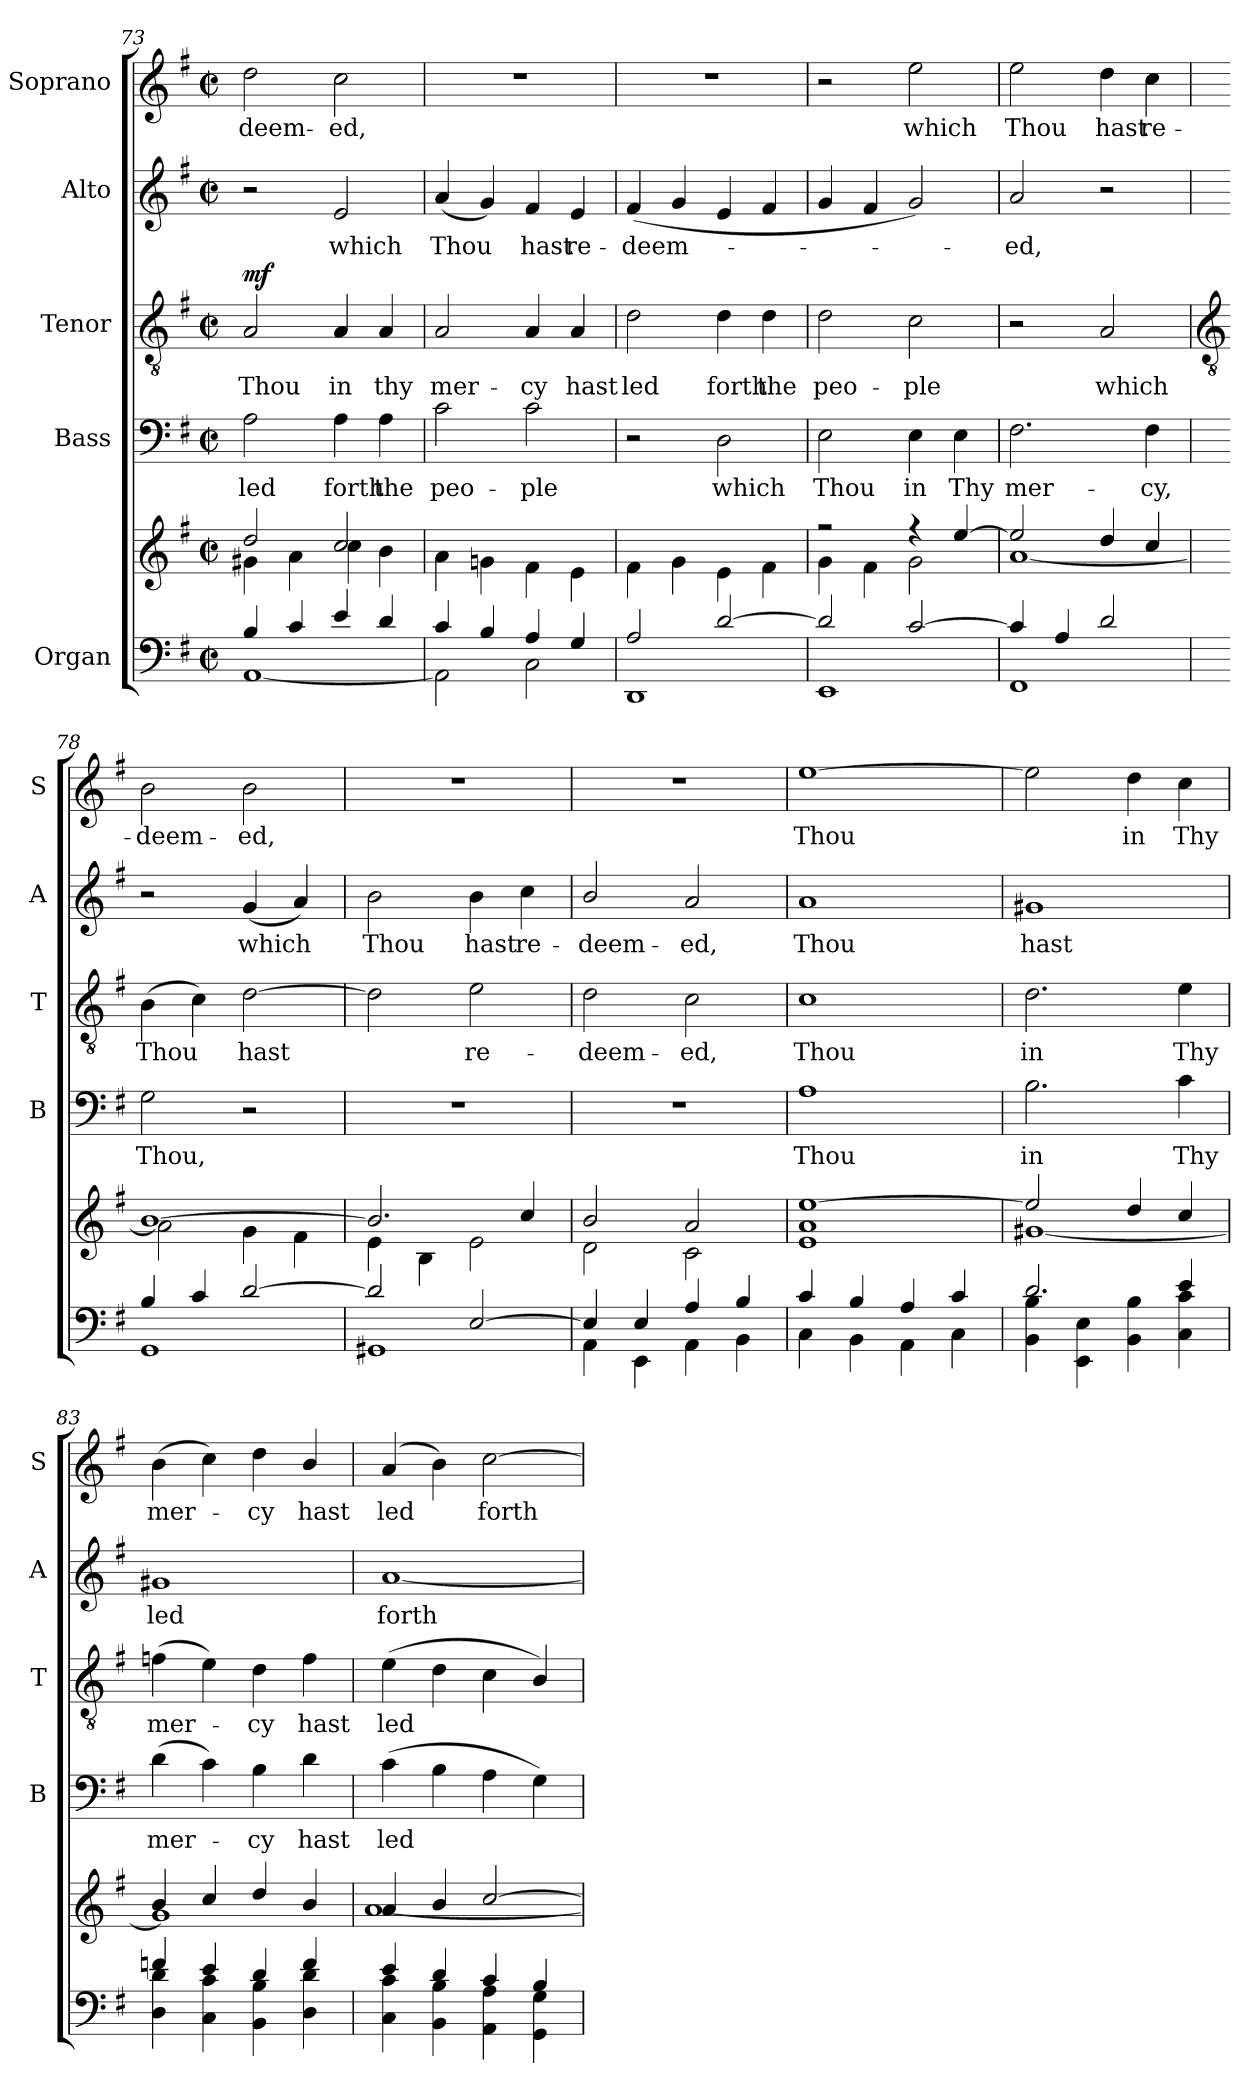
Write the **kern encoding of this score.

**kern	**kern	**kern	**text	**kern	**text	**dynam	**kern	**text	**kern	**text
*part5	*part5	*part4	*part4	*part3	*part3	*part3	*part2	*part2	*part1	*part1
*staff6	*staff5	*staff4	*staff4	*staff3	*staff3	*staff3	*staff2	*staff2	*staff1	*staff1
*I"Organ	*	*I"Bass	*	*I"Tenor	*	*	*I"Alto	*	*I"Soprano	*
*	*	*I'B	*	*I'T	*	*	*I'A	*	*I'S	*
*clefF4	*clefG2	*clefF4	*	*clefGv2	*	*	*clefG2	*	*clefG2	*
*k[f#]	*k[f#]	*k[f#]	*	*k[f#]	*	*	*k[f#]	*	*k[f#]	*
*G:	*G:	*G:	*	*G:	*	*	*G:	*	*G:	*
*M2/2	*M2/2	*M2/2	*	*M2/2	*	*	*M2/2	*	*M2/2	*
*met(c|)	*met(c|)	*met(c|)	*	*met(c|)	*	*	*met(c|)	*	*met(c|)	*
=73	=73	=73	=73	=73	=73	=73	=73	=73	=73	=73
*^	*^	*	*	*	*	*	*	*	*	*
!	!	!	!	!	!LO:LY:b	!	!LO:LY:b	!LO:DY:b	!	!	!	!LO:LY:b
4B/	[1AA\	2dd/	4g#X\	2A	led	2A	Thou	mf	2r	.	2dd	-deem-
4c/	.	.	4a\	.	.	.	.	.	.	.	.	.
!	!	!	!	!	!LO:LY:b	!	!LO:LY:b	!	!	!LO:LY:b	!	!LO:LY:b
4e/	.	2cc/	4cc\	4A	forth	4A	in	.	2e	which	2cc	-ed,
!	!	!	!	!	!LO:LY:b	!	!LO:LY:b	!	!	!	!	!
4d/	.	.	4b\	4A	the	4A	thy	.	.	.	.	.
=74	=74	=74	=74	=74	=74	=74	=74	=74	=74	=74	=74	=74
!	!	!	!	!	!LO:LY:b	!	!LO:LY:b	!	!	!LO:LY:b	!	!
4c/	2AA\]	1ryy	4a\	2c	peo-	2A	mer-	.	(<4a	Thou	1r	.
4B/	.	.	4gn\	.	.	.	.	.	4g)	.	.	.
!	!	!	!	!	!LO:LY:b	!	!LO:LY:b	!	!	!LO:LY:b	!	!
4A/	2C\	.	4f#\	2c	-ple	4A	-cy	.	4f#	hast	.	.
!	!	!	!	!	!	!	!LO:LY:b	!	!	!LO:LY:b	!	!
4G/	.	.	4e\	.	.	4A	hast	.	4e	re-	.	.
=75	=75	=75	=75	=75	=75	=75	=75	=75	=75	=75	=75	=75
!	!	!	!	!	!	!	!LO:LY:b	!	!	!LO:LY:b	!	!
2A/	1DD\	1ryy	4f#\	2r	.	2d	led	.	(<4f#	-deem-	1r	.
.	.	.	4g\	.	.	.	.	.	4g	.	.	.
!	!	!	!	!	!LO:LY:b	!	!LO:LY:b	!	!	!	!	!
[2d/	.	.	4e\	2D	which	4d	forth	.	4e	.	.	.
!	!	!	!	!	!	!	!LO:LY:b	!	!	!	!	!
.	.	.	4f#\	.	.	4d	the	.	4f#	.	.	.
=76	=76	=76	=76	=76	=76	=76	=76	=76	=76	=76	=76	=76
!	!	!	!	!	!LO:LY:b	!	!LO:LY:b	!	!	!	!	!
2d/]	1EE\	2r	4g\	2E	Thou	2d	peo-	.	4g	.	2r	.
.	.	.	4f#\	.	.	.	.	.	4f#	.	.	.
!	!	!	!	!	!LO:LY:b	!	!LO:LY:b	!	!	!	!	!LO:LY:b
[2c/	.	4r	2g\	4E	in	2c	-ple	.	2g)	.	2ee	which
!	!	!	!	!	!LO:LY:b	!	!	!	!	!	!	!
.	.	[4ee/	.	4E	Thy	.	.	.	.	.	.	.
=77	=77	=77	=77	=77	=77	=77	=77	=77	=77	=77	=77	=77
!	!	!	!	!	!LO:LY:b	!	!	!	!	!LO:LY:b	!	!LO:LY:b
4c/]	1FF#\	2ee/]	[1a\	2.F#	mer-	2r	.	.	2a	ed,	2ee	Thou
4A/	.	.	.	.	.	.	.	.	.	.	.	.
!	!	!	!	!	!	!	!LO:LY:b	!	!	!	!	!LO:LY:b
2d/	.	4dd/	.	.	.	2A	which	.	2r	.	4dd	hast
!	!	!	!	!	!LO:LY:b	!	!	!	!	!	!	!LO:LY:b
.	.	4cc/	.	4F#	-cy,	.	.	.	.	.	4cc	re-
!!LO:LB:g=z
=78	=78	=78	=78	=78	=78	=78	=78	=78	=78	=78	=78	=78
*	*	*	*	*	*	*clefGv2	*	*	*	*	*	*
!	!	!	!	!	!LO:LY:b	!	!LO:LY:b	!	!	!	!	!LO:LY:b
4B/	1GG\	[1b/	2a\]	2G	Thou,	(>4B	Thou	.	2r	.	2b	-deem-
4c/	.	.	.	.	.	4c)	.	.	.	.	.	.
!	!	!	!	!	!	!	!LO:LY:b	!	!	!LO:LY:b	!	!LO:LY:b
[2d/	.	.	4g\	2r	.	[2d	hast	.	(<4g	which	2b	-ed,
.	.	.	4f#\	.	.	.	.	.	4a)	.	.	.
=79	=79	=79	=79	=79	=79	=79	=79	=79	=79	=79	=79	=79
!	!	!	!	!	!	!	!	!	!	!LO:LY:b	!	!
2d/]	1GG#X\	2.b/]	4e\	1r	.	2d]	.	.	2b	Thou	1r	.
.	.	.	4B\	.	.	.	.	.	.	.	.	.
!	!	!	!	!	!	!	!LO:LY:b	!	!	!LO:LY:b	!	!
[2E/	.	.	2e\	.	.	2e	re-	.	4b	hast	.	.
!	!	!	!	!	!	!	!	!	!	!LO:LY:b	!	!
.	.	4cc/	.	.	.	.	.	.	4cc	re-	.	.
=80	=80	=80	=80	=80	=80	=80	=80	=80	=80	=80	=80	=80
!	!	!	!	!	!	!	!LO:LY:b	!	!	!LO:LY:b	!	!
4E/]	4AA\	2b/	2d\	1r	.	2d	-deem-	.	2b/	-deem-	1r	.
4E/	4EE\	.	.	.	.	.	.	.	.	.	.	.
!	!	!	!	!	!	!	!LO:LY:b	!	!	!LO:LY:b	!	!
4A/	4AA\	2a/	2c\	.	.	2c	-ed,	.	2a	-ed,	.	.
4B/	4BB\	.	.	.	.	.	.	.	.	.	.	.
=81	=81	=81	=81	=81	=81	=81	=81	=81	=81	=81	=81	=81
!	!	!	!	!	!LO:LY:b	!	!LO:LY:b	!	!	!LO:LY:b	!	!LO:LY:b
4c/	4C\	[1ee/	1e\ 1a\	1A	Thou	1c	Thou	.	1a	Thou	[1ee	Thou
4B/	4BB\	.	.	.	.	.	.	.	.	.	.	.
4A/	4AA\	.	.	.	.	.	.	.	.	.	.	.
4c/	4C\	.	.	.	.	.	.	.	.	.	.	.
=82	=82	=82	=82	=82	=82	=82	=82	=82	=82	=82	=82	=82
!	!	!	!	!	!LO:LY:b	!	!LO:LY:b	!	!	!LO:LY:b	!	!
2.d/	4BB\ 4B\	2ee/]	[1g#X\	2.B	in	2.d	in	.	1g#X	hast	2ee]	.
.	4EE\ 4E\	.	.	.	.	.	.	.	.	.	.	.
!	!	!	!	!	!	!	!	!	!	!	!	!LO:LY:b
.	4BB\ 4B\	4dd/	.	.	.	.	.	.	.	.	4dd	in
!	!	!	!	!	!LO:LY:b	!	!LO:LY:b	!	!	!	!	!LO:LY:b
4e/	4C\ 4c\	4cc/	.	4c	Thy	4e	Thy	.	.	.	4cc	Thy
=83	=83	=83	=83	=83	=83	=83	=83	=83	=83	=83	=83	=83
!	!	!	!	!	!LO:LY:b	!	!LO:LY:b	!	!	!LO:LY:b	!	!LO:LY:b
4fn/	4D\ 4d\	4b/	1g#\]	(>4d	mer-	(>4fn	mer-	.	1g#X	led	(>4b	mer-
4e/	4C\ 4c\	4cc/	.	4c)	.	4e)	.	.	.	.	4cc)	.
!	!	!	!	!	!LO:LY:b	!	!LO:LY:b	!	!	!	!	!LO:LY:b
4d/	4BB\ 4B\	4dd/	.	4B	cy	4d	cy	.	.	.	4dd	cy
!	!	!	!	!	!LO:LY:b	!	!LO:LY:b	!	!	!	!	!LO:LY:b
4f/	4D\ 4d\	4b/	.	4d	hast	4f	hast	.	.	.	4b/	hast
=84	=84	=84	=84	=84	=84	=84	=84	=84	=84	=84	=84	=84
!	!	!	!	!	!LO:LY:b	!	!LO:LY:b	!	!	!LO:LY:b	!	!LO:LY:b
4e/	4C\ 4c\	4a/	[1a\	(>4c	led	(>4e	led	.	[1a	forth	(<4a	led
4d/	4BB\ 4B\	4b/	.	4B	.	4d	.	.	.	.	4b)	.
!	!	!	!	!	!	!	!	!	!	!	!	!LO:LY:b
4c/	4AA\ 4A\	[2cc/	.	4A	.	4c	.	.	.	.	[2cc	forth
4B/	4GG\ 4G\	.	.	4G)	.	4B/)	.	.	.	.	.	.
*v	*v	*	*	*	*	*	*	*	*	*	*	*
*	*v	*v	*	*	*	*	*	*	*	*	*
=	=	=	=	=	=	=	=	=	=	=
*-	*-	*-	*-	*-	*-	*-	*-	*-	*-	*-
